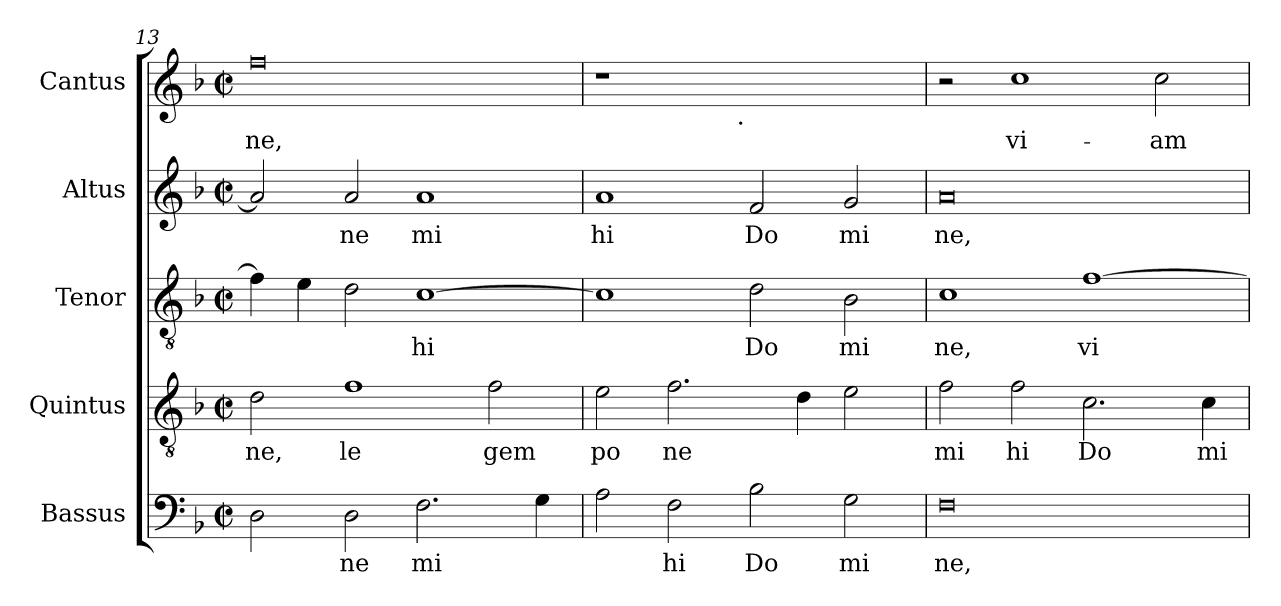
**kern	**text	**kern	**text	**kern	**text	**kern	**text	**kern	**text
*part5	*part5	*part4	*part4	*part3	*part3	*part2	*part2	*part1	*part1
*staff5	*staff5	*staff4	*staff4	*staff3	*staff3	*staff2	*staff2	*staff1	*staff1
*I"Bassus	*	*I"Quintus	*	*I"Tenor	*	*I"Altus	*	*I"Cantus	*
*clefF4	*	*clefGv2	*	*clefGv2	*	*clefG2	*	*clefG2	*
*k[b-]	*	*k[b-]	*	*k[b-]	*	*k[b-]	*	*k[b-]	*
*F:	*	*F:	*	*F:	*	*F:	*	*F:	*
*M2/2	*	*M2/2	*	*M2/2	*	*M2/2	*	*M2/2	*
*met(c|)	*	*met(c|)	*	*met(c|)	*	*met(c|)	*	*met(c|)	*
=13	=13	=13	=13	=13	=13	=13	=13	=13	=13
!	!LO:LY:b:cj	!	!LO:LY:b:cj	!	!LO:LY:b:cj	!	!LO:LY:b:cj	!	!LO:LY:b:cj
2D\	.	2d\	ne,	4f\]	.	2a/]	.	0ff	-ne,
!	!	!	!	!	!LO:LY:b:cj	!	!	!	!
.	.	.	.	4e\	.	.	.	.	.
!	!LO:LY:b:cj	!	!LO:LY:b:cj	!	!LO:LY:b:cj	!	!LO:LY:b:cj	!	!
2D\	ne	1f	le	2d\	.	2a/	ne	.	.
!	!LO:LY:b:cj	!	!	!	!LO:LY:b:cj	!	!LO:LY:b:cj	!	!
2.F\	mi	.	.	[>1c	hi	1a	mi	.	.
!	!	!	!LO:LY:b:cj	!	!	!	!	!	!
.	.	2f\	gem	.	.	.	.	.	.
!	!LO:LY:b:cj	!	!	!	!	!	!	!	!
4G\	.	.	.	.	.	.	.	.	.
=14	=14	=14	=14	=14	=14	=14	=14	=14	=14
!	!LO:LY:b:cj	!	!LO:LY:b:cj	!	!LO:LY:b:cj	!	!LO:LY:b:cj	!	!
*	*	*	*	*	*	*	*	*^	*
2A\	.	2e\	po	1c]	.	1a	hi	1r	2ryy	.
!	!LO:LY:b:cj	!	!LO:LY:b:cj	!	!	!	!	!	!	!
2F\	hi	2.f\	ne	.	.	.	.	.	4...ryy	.
!	!	!	!	!	!	!	!	!	!LO:TX:b:t=.	!
.	.	.	.	.	.	.	.	.	1ryy	.
!	!LO:LY:b:cj	!	!	!	!LO:LY:b:cj	!	!LO:LY:b:cj	!	!	!
2B-\	Do	.	.	2d\	Do	2f/	Do	1ryy	.	.
!	!	!	!LO:LY:b:cj	!	!	!	!	!	!	!
.	.	4d\	.	.	.	.	.	.	.	.
!	!LO:LY:b:cj	!	!LO:LY:b:cj	!	!LO:LY:b:cj	!	!LO:LY:b:cj	!	!	!
2G\	mi	2e\	.	2B-\	mi	2g/	mi	.	.	.
.	.	.	.	.	.	.	.	.	32ryy	.
=15	=15	=15	=15	=15	=15	=15	=15	=15	=15	=15
!	!LO:LY:b:cj	!	!LO:LY:b:cj	!	!LO:LY:b:cj	!	!LO:LY:b:cj	!	!	!
*	*	*	*	*	*	*	*	*v	*v	*
0F	ne,	2f\	mi	1c	ne,	0a	ne,	2r	.
!	!	!	!LO:LY:b:cj	!	!	!	!	!	!LO:LY:b:cj
.	.	2f\	hi	.	.	.	.	1cc	vi-
!	!	!	!LO:LY:b:cj	!	!LO:LY:b:cj	!	!	!	!
.	.	2.c\	Do	[>1f	vi	.	.	.	.
!	!	!	!	!	!	!	!	!	!LO:LY:b:cj
.	.	.	.	.	.	.	.	2cc\	-am
!	!	!	!LO:LY:b:cj	!	!	!	!	!	!
.	.	4c\	mi	.	.	.	.	.	.
=	=	=	=	=	=	=	=	=	=
*-	*-	*-	*-	*-	*-	*-	*-	*-	*-
